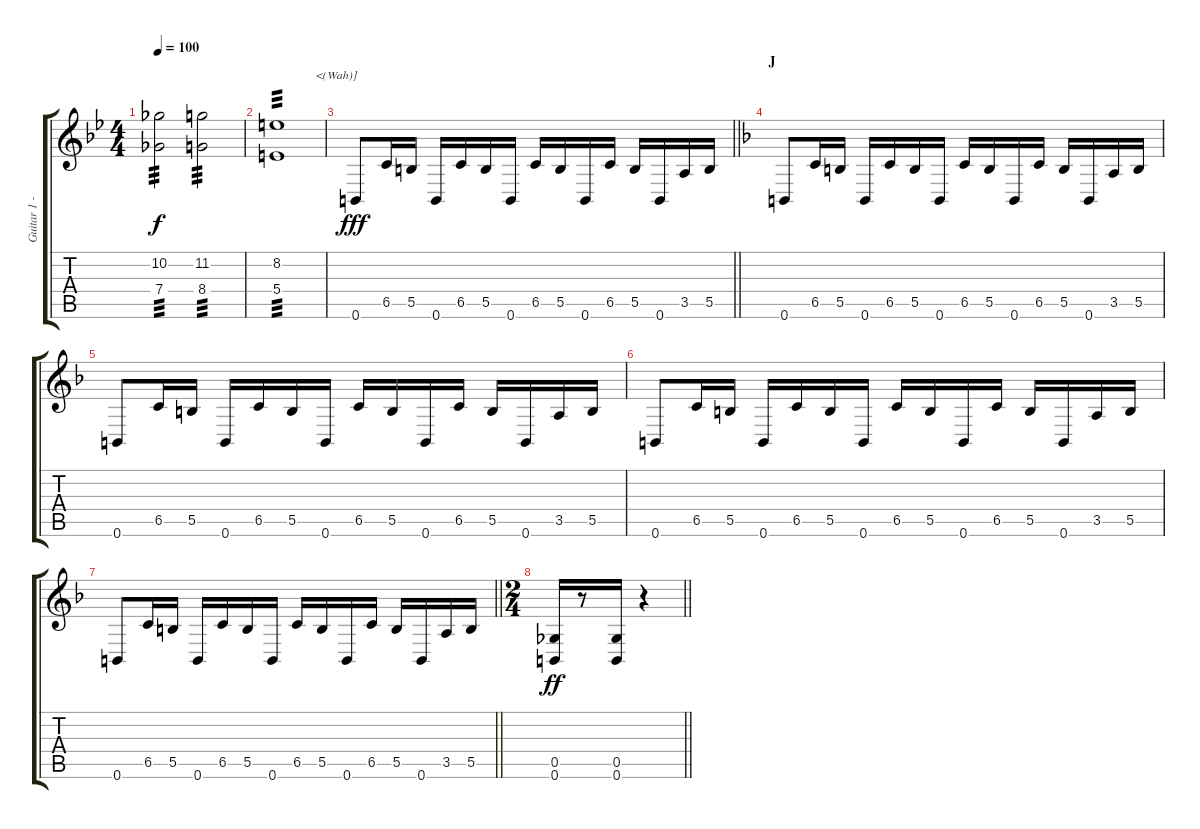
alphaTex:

\track ("Guitar 1 - Uruha" "Guitar 1 -") {instrument distortionguitar}
\staff {score tabs}
\tuning (Db4 Ab3 E3 B2 Gb2 B1) {hide}
\ts (4 4)
\tempo 100
\clef g2
\ks bb
(10.2 7.4).2{tp 3 dy f} (11.2 8.4).2{tp 3} |
(8.2 5.4).1{txt "             <(Wah)]" tp 3} |
\barLineRight lightlight
0.6.8{dy fff volume 9 instrument distortionguitar} 6.5.16 5.5.16 0.6.16 6.5.16 5.5.16 0.6.16 6.5.16 5.5.16 0.6.16 6.5.16 5.5.16 0.6.16 3.5.16 5.5.16 |
\section ("" "J")
\ks f
0.6.8 6.5.16 5.5.16 0.6.16 6.5.16 5.5.16 0.6.16 6.5.16 5.5.16 0.6.16 6.5.16 5.5.16 0.6.16 3.5.16 5.5.16 |
0.6.8 6.5.16 5.5.16 0.6.16 6.5.16 5.5.16 0.6.16 6.5.16 5.5.16 0.6.16 6.5.16 5.5.16 0.6.16 3.5.16 5.5.16 |
0.6.8 6.5.16 5.5.16 0.6.16 6.5.16 5.5.16 0.6.16 6.5.16 5.5.16 0.6.16 6.5.16 5.5.16 0.6.16 3.5.16 5.5.16 |
\barLineRight lightlight
0.6.8 6.5.16 5.5.16 0.6.16 6.5.16 5.5.16 0.6.16 6.5.16 5.5.16 0.6.16 6.5.16 5.5.16 0.6.16 3.5.16 5.5.16 |
\ts (2 4)
\barLineRight lightlight
(0.5 0.6).16{dy ff} r.8 (0.5 0.6).16 r.4
